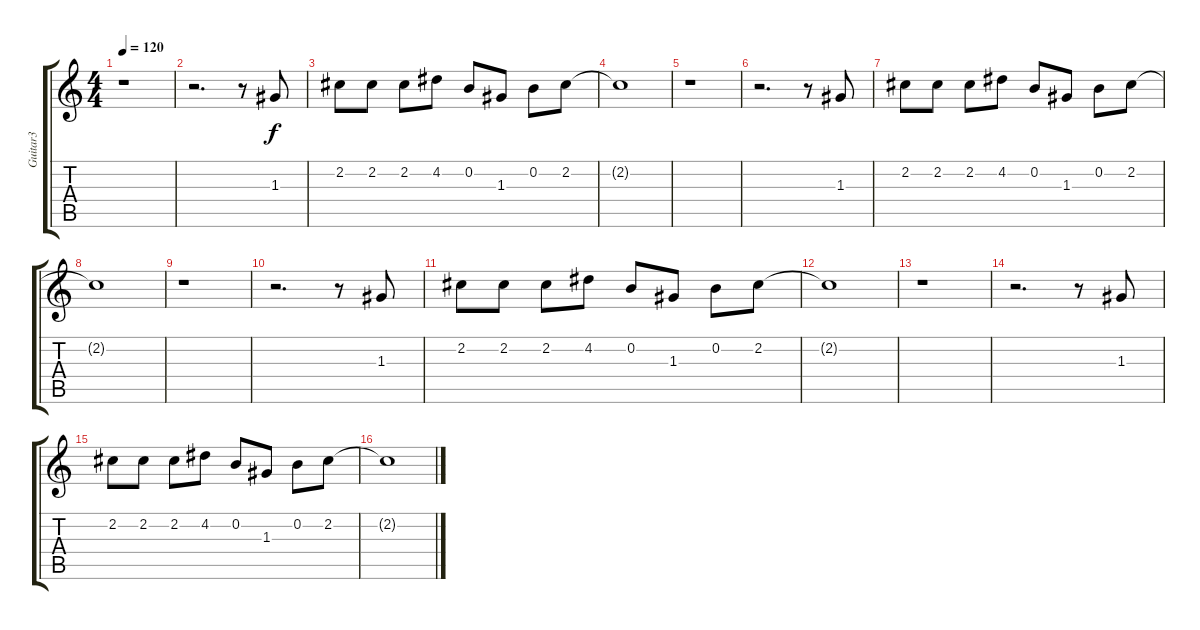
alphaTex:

\track ("Guitar3" "Guitar3") {instrument distortionguitar}
\staff {score tabs}
\tuning (E4 B3 G3 D3 A2 E2) {hide}
\ts (4 4)
\tempo 120
\clef g2
\ks c
r.1{dy f} |
r.2{d} r.8 1.3.8 |
2.2.8 2.2.8 2.2.8 4.2.8 0.2.8 1.3.8 0.2.8 2.2.8 |
2.2{t}.1 |
r.1 |
r.2{d} r.8 1.3.8 |
2.2.8 2.2.8 2.2.8 4.2.8 0.2.8 1.3.8 0.2.8 2.2.8 |
2.2{t}.1 |
r.1 |
r.2{d} r.8 1.3.8 |
2.2.8 2.2.8 2.2.8 4.2.8 0.2.8 1.3.8 0.2.8 2.2.8 |
2.2{t}.1 |
r.1 |
r.2{d} r.8 1.3.8 |
2.2.8 2.2.8 2.2.8 4.2.8 0.2.8 1.3.8 0.2.8 2.2.8 |
2.2{t}.1
